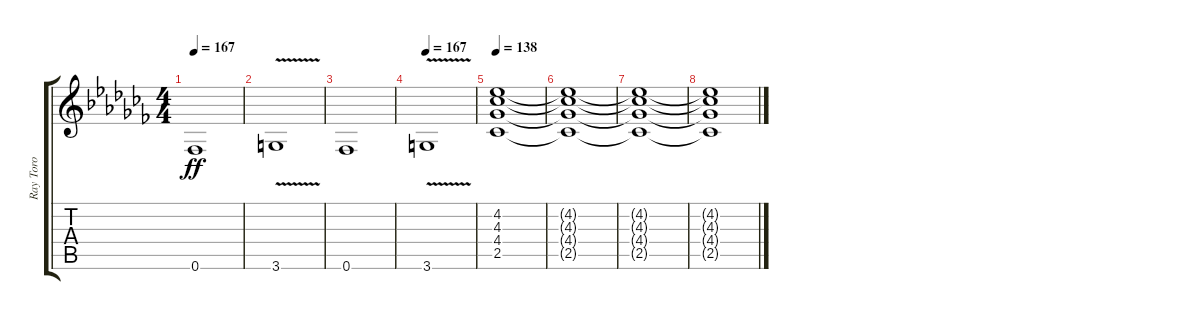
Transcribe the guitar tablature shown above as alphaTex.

\track ("Ray Toro" "Ray Toro") {instrument distortionguitar}
\staff {score tabs}
\tuning (E4 B3 G3 D3 A2 E2) {hide}
\ts (4 4)
\tempo 167
\clef g2
\ks abminor
0.6.1{dy ff} |
3.6{v}.1 |
0.6.1 |
\tempo 167
3.6{v}.1 |
\tempo 138
(4.2 4.3 4.4 2.5).1 |
(4.2{t} 4.3{t} 4.4{t} 2.5{t}).1 |
(4.2{t} 4.3{t} 4.4{t} 2.5{t}).1 |
(4.2{t} 4.3{t} 4.4{t} 2.5{t}).1
